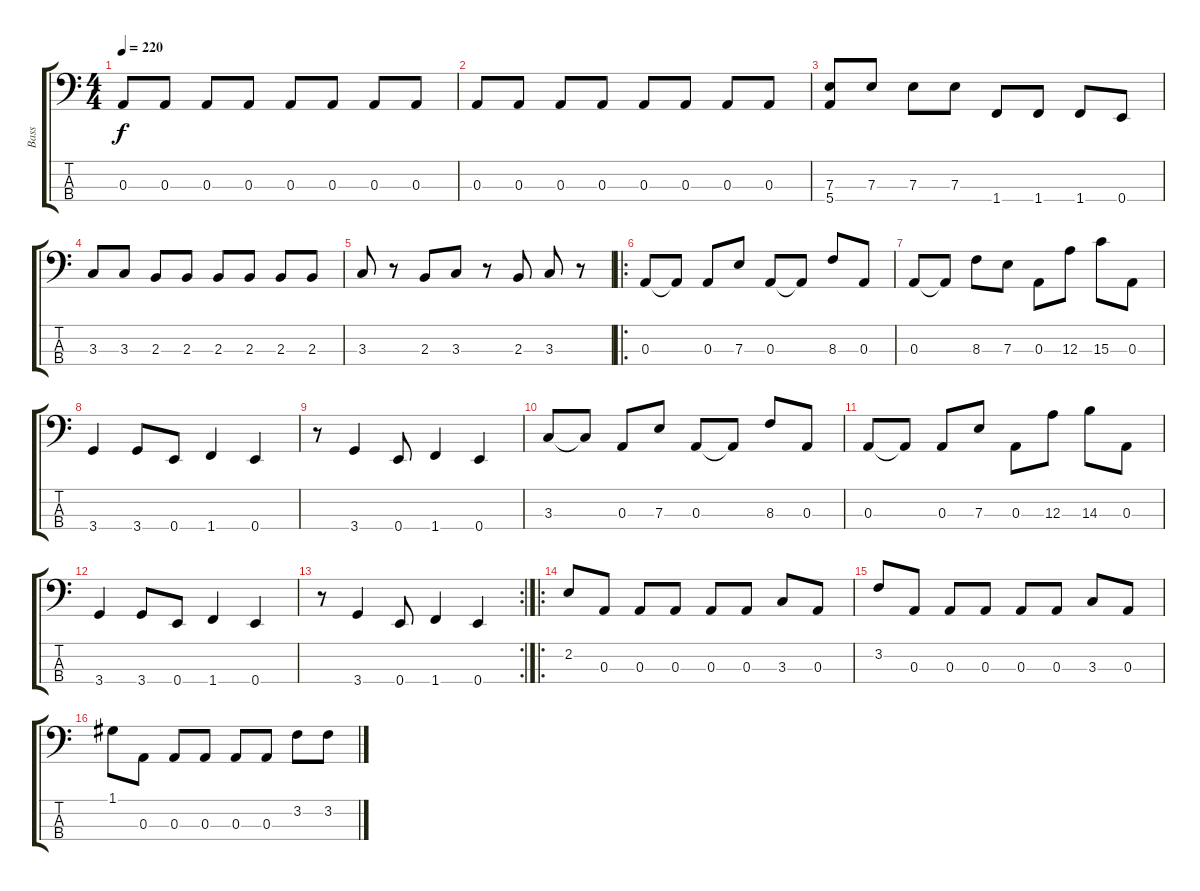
\track ("Bass" "Bass") {instrument electricbasspick}
\staff {score tabs}
\tuning (G2 D2 A1 E1) {hide}
\ts (4 4)
\tempo 220
\clef f4
\ks c
0.3.8{dy f} 0.3.8 0.3.8 0.3.8 0.3.8 0.3.8 0.3.8 0.3.8 |
0.3.8 0.3.8 0.3.8 0.3.8 0.3.8 0.3.8 0.3.8 0.3.8 |
(7.3 5.4).8 7.3.8 7.3.8 7.3.8 1.4.8 1.4.8 1.4.8 0.4.8 |
3.3.8 3.3.8 2.3.8 2.3.8 2.3.8 2.3.8 2.3.8 2.3.8 |
3.3.8 r.8 2.3.8 3.3.8 r.8 2.3.8 3.3.8 r.8 |
\ro
0.3.8 0.3{t}.8 0.3.8 7.3.8 0.3.8 0.3{t}.8 8.3.8 0.3.8 |
0.3.8 0.3{t}.8 8.3.8 7.3.8 0.3.8 12.3.8 15.3.8 0.3.8 |
3.4.4 3.4.8 0.4.8 1.4.4 0.4.4 |
r.8 3.4.4 0.4.8 1.4.4 0.4.4 |
3.3.8 3.3{t}.8 0.3.8 7.3.8 0.3.8 0.3{t}.8 8.3.8 0.3.8 |
0.3.8 0.3{t}.8 0.3.8 7.3.8 0.3.8 12.3.8 14.3.8 0.3.8 |
3.4.4 3.4.8 0.4.8 1.4.4 0.4.4 |
\rc 2
r.8 3.4.4 0.4.8 1.4.4 0.4.4 |
\ro
2.2.8 0.3.8 0.3.8 0.3.8 0.3.8 0.3.8 3.3.8 0.3.8 |
3.2.8 0.3.8 0.3.8 0.3.8 0.3.8 0.3.8 3.3.8 0.3.8 |
1.1.8 0.3.8 0.3.8 0.3.8 0.3.8 0.3.8 3.2.8 3.2.8
